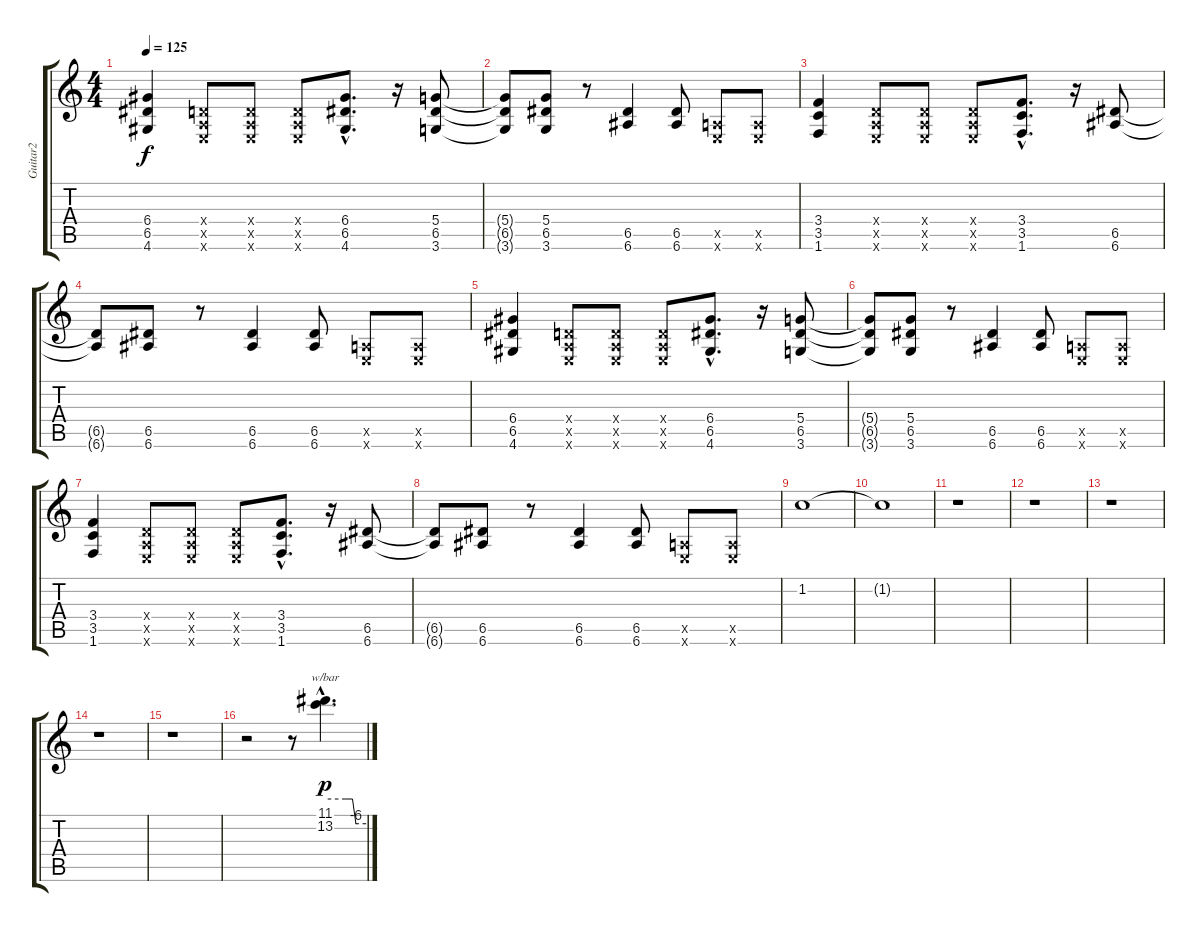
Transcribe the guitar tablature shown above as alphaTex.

\track ("Guitar2" "Guitar2") {instrument distortionguitar}
\staff {score tabs}
\tuning (E4 B3 G3 D3 A2 E2) {hide}
\ts (4 4)
\tempo 125
\clef g2
\ks c
(6.4 6.5 4.6).4{dy f instrument distortionguitar} (0.4{x} 0.5{x} 0.6{x}).8 (0.4{x} 0.5{x} 0.6{x}).8 (0.4{x} 0.5{x} 0.6{x}).8 (6.4{hac} 6.5{hac} 4.6{hac}).8{d} r.16 (5.4 6.5 3.6).8 |
(5.4{t} 6.5{t} 3.6{t}).8 (5.4 6.5 3.6).8 r.8 (6.5 6.6).4 (6.5 6.6).8 (0.5{x} 0.6{x}).8 (0.5{x} 0.6{x}).8 |
(3.4 3.5 1.6).4 (0.4{x} 0.5{x} 0.6{x}).8 (0.4{x} 0.5{x} 0.6{x}).8 (0.4{x} 0.5{x} 0.6{x}).8 (3.4{hac} 3.5{hac} 1.6{hac}).8{d} r.16 (6.5 6.6).8 |
(6.5{t} 6.6{t}).8 (6.5 6.6).8 r.8 (6.5 6.6).4 (6.5 6.6).8 (0.5{x} 0.6{x}).8 (0.5{x} 0.6{x}).8 |
(6.4 6.5 4.6).4 (0.4{x} 0.5{x} 0.6{x}).8 (0.4{x} 0.5{x} 0.6{x}).8 (0.4{x} 0.5{x} 0.6{x}).8 (6.4{hac} 6.5{hac} 4.6{hac}).8{d} r.16 (5.4 6.5 3.6).8 |
(5.4{t} 6.5{t} 3.6{t}).8 (5.4 6.5 3.6).8 r.8 (6.5 6.6).4 (6.5 6.6).8 (0.5{x} 0.6{x}).8 (0.5{x} 0.6{x}).8 |
(3.4 3.5 1.6).4 (0.4{x} 0.5{x} 0.6{x}).8 (0.4{x} 0.5{x} 0.6{x}).8 (0.4{x} 0.5{x} 0.6{x}).8 (3.4{hac} 3.5{hac} 1.6{hac}).8{d} r.16 (6.5 6.6).8 |
(6.5{t} 6.6{t}).8 (6.5 6.6).8 r.8 (6.5 6.6).4 (6.5 6.6).8 (0.5{x} 0.6{x}).8 (0.5{x} 0.6{x}).8 |
1.2.1{volume 3} |
1.2{t}.1 |
r.1 |
r.1 |
r.1 |
r.1 |
r.1 |
r.2 r.8 (11.1{hac} 13.2{hac}).4{d tbe (custom default 0 0 30 0 40 0 45 -24 60 -24) dy p volume 13}
